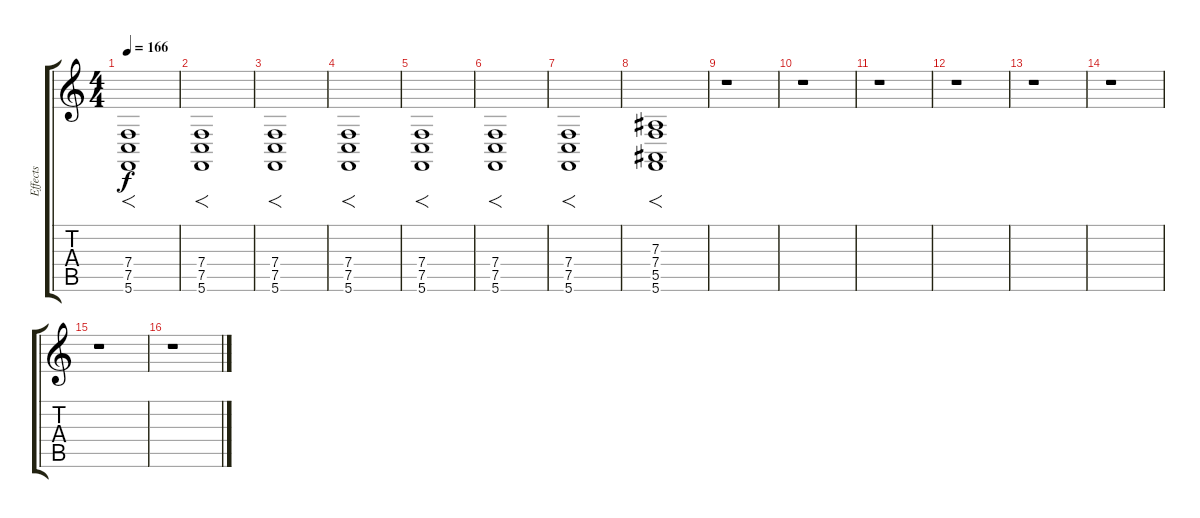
\track ("Effects" "Effects") {instrument fx5brightness}
\staff {score tabs}
\tuning (C4 G3 Eb3 Bb2 F2 C2) {hide}
\ts (4 4)
\tempo 166
\clef g2
\ks c
(7.4 7.5 5.6).1{f dy f instrument seashore} |
(7.4 7.5 5.6).1{f} |
(7.4 7.5 5.6).1{f} |
(7.4 7.5 5.6).1{f} |
(7.4 7.5 5.6).1{f} |
(7.4 7.5 5.6).1{f} |
(7.4 7.5 5.6).1{f} |
(7.3 7.4 5.5 5.6).1{f} |
r.1 |
r.1 |
r.1 |
r.1 |
r.1 |
r.1 |
r.1 |
r.1
